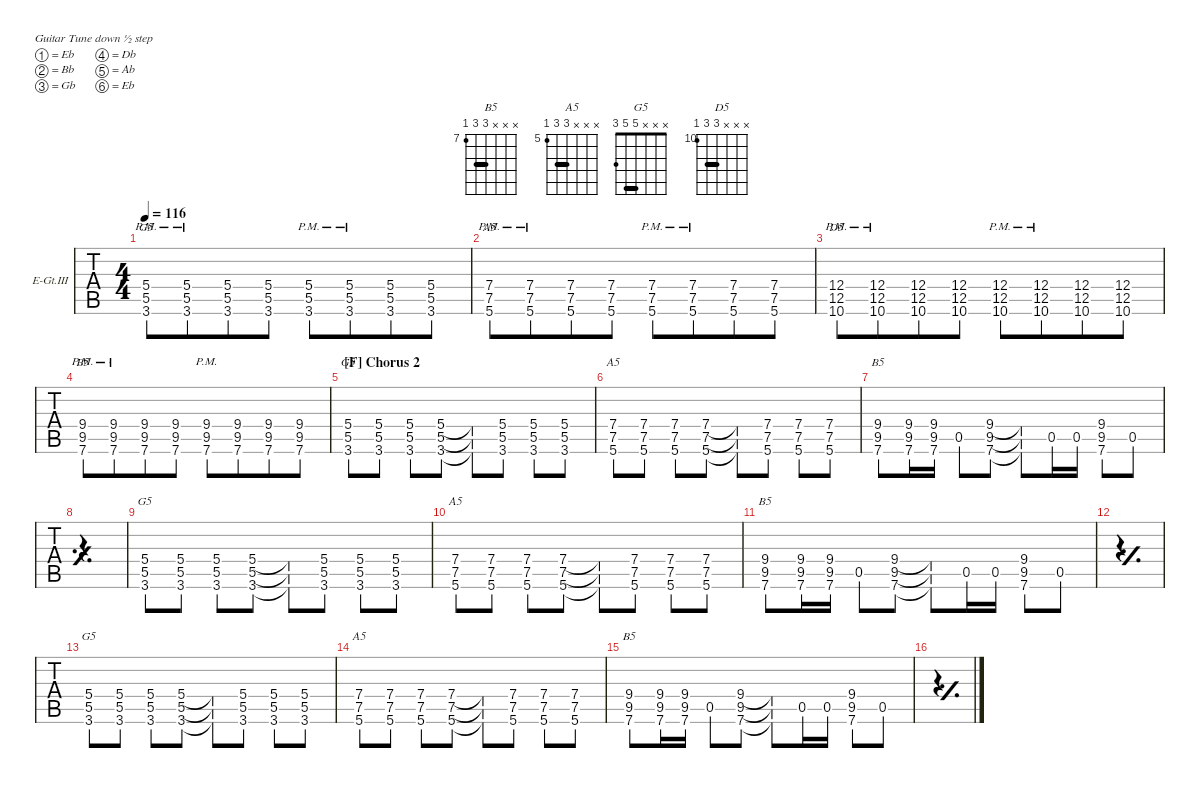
\hideDynamics
\bracketExtendMode nobrackets
\firstSystemTrackNameOrientation horizontal
\otherSystemsTrackNameOrientation horizontal
\track ("E.Guitar III (Left)" "E-Gt.III") {multiBarRest instrument overdrivenguitar}
\staff {tabs}
\tuning (Eb4 Bb3 Gb3 Db3 Ab2 Eb2)
\chord ("B5" x x x 9 9 7) {firstfret 7 barre 9}
\chord ("A5" x x x 7 7 5) {firstfret 5 barre 7}
\chord ("G5" x x x 5 5 3) {barre 5}
\chord ("D5" x x x 12 12 10) {firstfret 10 barre 12}
\ts (4 4)
\tempo 116
\clef g2
\ks db
(3.6{ac pm} 5.5{ac pm} 5.4{ac pm}).8{ch "G5" dy f beam merge} (3.6{pm} 5.5{pm} 5.4{pm}).8{beam merge} (3.6 5.5 5.4).8{beam merge} (3.6{ac} 5.5{ac} 5.4{ac}).8 (3.6{pm} 5.5{pm} 5.4{pm}).8{beam merge} (3.6{pm} 5.5{pm} 5.4{pm}).8{beam merge} (3.6{ac} 5.5{ac} 5.4{ac}).8{beam merge} (3.6 5.5 5.4).8 |
(5.6{ac pm} 7.5{ac pm} 7.4{ac pm}).8{ch "A5" beam merge} (5.6{pm} 7.5{pm} 7.4{pm}).8{beam merge} (5.6 7.5 7.4).8{beam merge} (5.6{ac} 7.5{ac} 7.4{ac}).8 (5.6{pm} 7.5{pm} 7.4{pm}).8{beam merge} (5.6{pm} 7.5{pm} 7.4{pm}).8{beam merge} (5.6{ac} 7.5{ac} 7.4{ac}).8{beam merge} (5.6 7.5 7.4).8 |
(10.6{ac pm} 12.5{ac pm} 12.4{ac pm}).8{ch "D5" beam merge} (10.6{pm} 12.5{pm} 12.4{pm}).8{beam merge} (10.6 12.5 12.4).8{beam merge} (10.6{ac} 12.5{ac} 12.4{ac}).8 (10.6{pm} 12.5{pm} 12.4{pm}).8{beam merge} (10.6{pm} 12.5{pm} 12.4{pm}).8{beam merge} (10.6{ac} 12.5{ac} 12.4{ac}).8{beam merge} (10.6 12.5 12.4).8 |
(7.6{ac pm} 9.5{ac pm} 9.4{ac pm}).8{ch "B5" beam merge} (7.6{pm} 9.5{pm} 9.4{pm}).8{beam merge} (7.6 9.5 9.4).8{beam merge} (7.6{ac} 9.5{ac} 9.4{ac}).8 (7.6{pm} 9.5{pm} 9.4{pm}).8{beam merge} (7.6 9.5 9.4).8{beam merge} (7.6{ac} 9.5{ac} 9.4{ac}).8{beam merge} (7.6 9.5 9.4).8 |
\section ("F" "Chorus 2")
(3.6 5.5 5.4).8{ch "G5"} (3.6 5.5 5.4).8 (3.6 5.5 5.4).8 (3.6 5.5 5.4).8 (3.6{t} 5.5{t} 5.4{t}).8 (3.6 5.5 5.4).8 (3.6 5.5 5.4).8 (3.6 5.5 5.4).8 |
(5.6 7.5 7.4).8{ch "A5"} (5.6 7.5 7.4).8 (5.6 7.5 7.4).8 (5.6 7.5 7.4).8 (5.6{t} 7.5{t} 7.4{t}).8 (5.6 7.5 7.4).8 (5.6 7.5 7.4).8 (5.6 7.5 7.4).8 |
(7.6 9.5 9.4).8{ch "B5"} (7.6 9.5 9.4).16 (7.6 9.5 9.4).16 0.5.8 (7.6 9.5 9.4).8 (9.4{t} 9.5{t} 7.6{t}).8 0.5.16 0.5.16 (7.6 9.5 9.4).8 0.5.8 |
\simile simple
|
\simile none
(3.6 5.5 5.4).8{ch "G5"} (3.6 5.5 5.4).8 (3.6 5.5 5.4).8 (3.6 5.5 5.4).8 (3.6{t} 5.5{t} 5.4{t}).8 (3.6 5.5 5.4).8 (3.6 5.5 5.4).8 (3.6 5.5 5.4).8 |
(5.6 7.5 7.4).8{ch "A5"} (5.6 7.5 7.4).8 (5.6 7.5 7.4).8 (5.6 7.5 7.4).8 (5.6{t} 7.5{t} 7.4{t}).8 (5.6 7.5 7.4).8 (5.6 7.5 7.4).8 (5.6 7.5 7.4).8 |
(7.6 9.5 9.4).8{ch "B5"} (7.6 9.5 9.4).16 (7.6 9.5 9.4).16 0.5.8 (7.6 9.5 9.4).8 (9.4{t} 9.5{t} 7.6{t}).8 0.5.16 0.5.16 (7.6 9.5 9.4).8 0.5.8 |
\simile simple
|
\simile none
(3.6 5.5 5.4).8{ch "G5"} (3.6 5.5 5.4).8 (3.6 5.5 5.4).8 (3.6 5.5 5.4).8 (3.6{t} 5.5{t} 5.4{t}).8 (3.6 5.5 5.4).8 (3.6 5.5 5.4).8 (3.6 5.5 5.4).8 |
(5.6 7.5 7.4).8{ch "A5"} (5.6 7.5 7.4).8 (5.6 7.5 7.4).8 (5.6 7.5 7.4).8 (5.6{t} 7.5{t} 7.4{t}).8 (5.6 7.5 7.4).8 (5.6 7.5 7.4).8 (5.6 7.5 7.4).8 |
(7.6 9.5 9.4).8{ch "B5"} (7.6 9.5 9.4).16 (7.6 9.5 9.4).16 0.5.8 (7.6 9.5 9.4).8 (9.4{t} 9.5{t} 7.6{t}).8 0.5.16 0.5.16 (7.6 9.5 9.4).8 0.5.8 |
\simile simple
